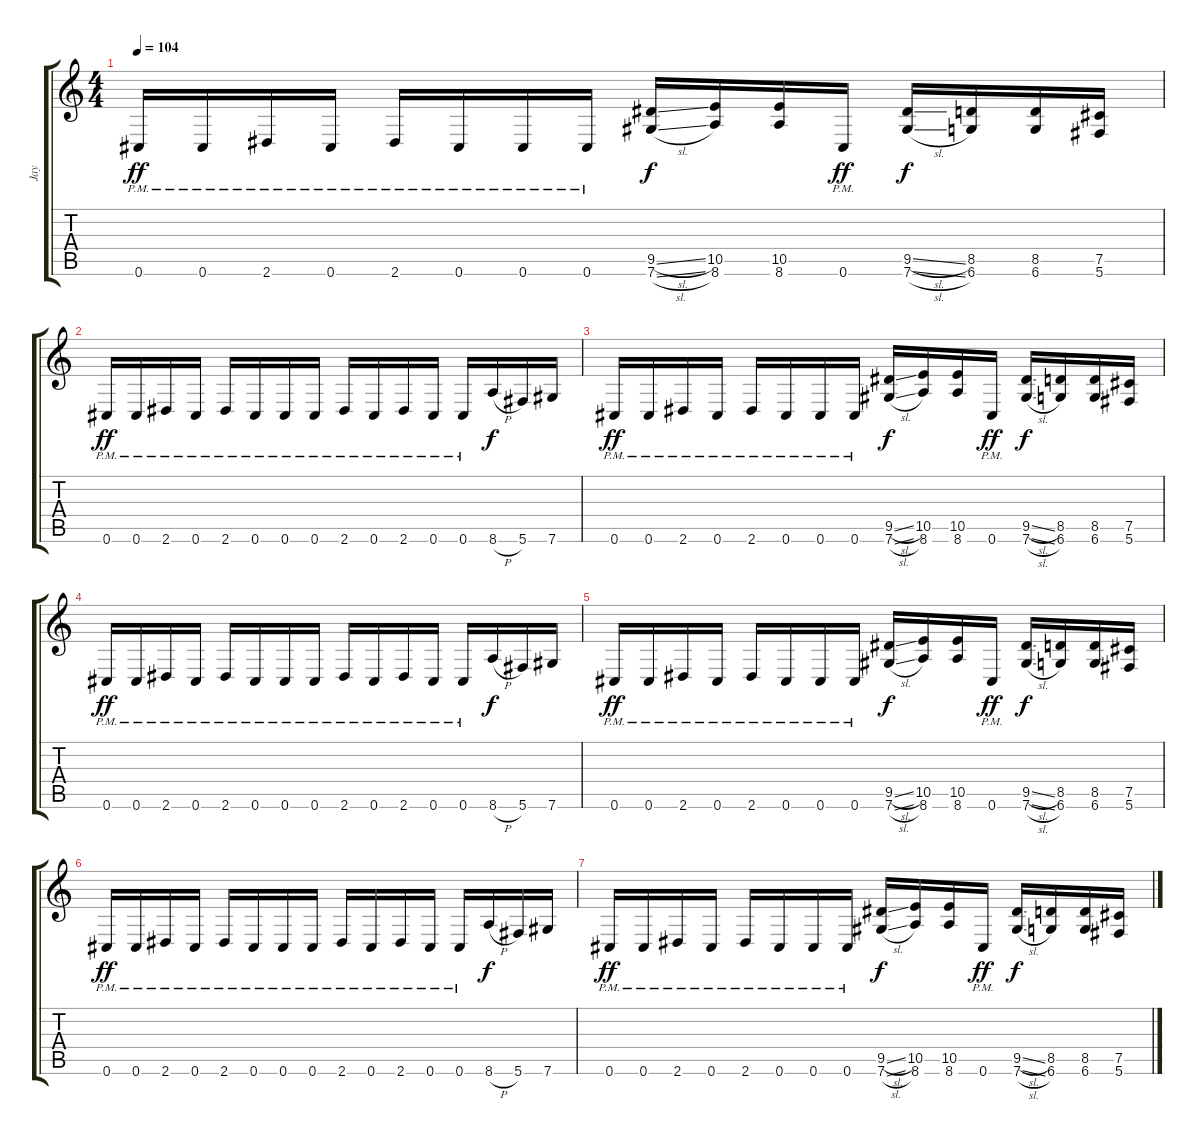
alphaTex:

\track ("Jay" "Jay") {instrument distortionguitar}
\staff {score tabs}
\tuning (Db4 Ab3 E3 B2 Gb2 Db2) {hide}
\ts (4 4)
\tempo 104
\clef g2
\ks c
0.6{pm}.16{dy ff} 0.6{pm}.16 2.6{pm}.16 0.6{pm}.16 2.6{pm}.16 0.6{pm}.16 0.6{pm}.16 0.6{pm}.16 (9.5{sl} 7.6{sl}).16{dy f} (10.5 8.6).16 (10.5 8.6).16 0.6{pm}.16{dy ff} (9.5{sl} 7.6{sl}).16{dy f} (8.5 6.6).16 (8.5 6.6).16 (7.5 5.6).16 |
0.6{pm}.16{dy ff} 0.6{pm}.16 2.6{pm}.16 0.6{pm}.16 2.6{pm}.16 0.6{pm}.16 0.6{pm}.16 0.6{pm}.16 2.6{pm}.16 0.6{pm}.16 2.6{pm}.16 0.6{pm}.16 0.6{pm}.16 8.6{h}.16{dy f} 5.6.16 7.6.16 |
0.6{pm}.16{dy ff} 0.6{pm}.16 2.6{pm}.16 0.6{pm}.16 2.6{pm}.16 0.6{pm}.16 0.6{pm}.16 0.6{pm}.16 (9.5{sl} 7.6{sl}).16{dy f} (10.5 8.6).16 (10.5 8.6).16 0.6{pm}.16{dy ff} (9.5{sl} 7.6{sl}).16{dy f} (8.5 6.6).16 (8.5 6.6).16 (7.5 5.6).16 |
0.6{pm}.16{dy ff} 0.6{pm}.16 2.6{pm}.16 0.6{pm}.16 2.6{pm}.16 0.6{pm}.16 0.6{pm}.16 0.6{pm}.16 2.6{pm}.16 0.6{pm}.16 2.6{pm}.16 0.6{pm}.16 0.6{pm}.16 8.6{h}.16{dy f} 5.6.16 7.6.16 |
0.6{pm}.16{dy ff} 0.6{pm}.16 2.6{pm}.16 0.6{pm}.16 2.6{pm}.16 0.6{pm}.16 0.6{pm}.16 0.6{pm}.16 (9.5{sl} 7.6{sl}).16{dy f} (10.5 8.6).16 (10.5 8.6).16 0.6{pm}.16{dy ff} (9.5{sl} 7.6{sl}).16{dy f} (8.5 6.6).16 (8.5 6.6).16 (7.5 5.6).16 |
0.6{pm}.16{dy ff} 0.6{pm}.16 2.6{pm}.16 0.6{pm}.16 2.6{pm}.16 0.6{pm}.16 0.6{pm}.16 0.6{pm}.16 2.6{pm}.16 0.6{pm}.16 2.6{pm}.16 0.6{pm}.16 0.6{pm}.16 8.6{h}.16{dy f} 5.6.16 7.6.16 |
0.6{pm}.16{dy ff} 0.6{pm}.16 2.6{pm}.16 0.6{pm}.16 2.6{pm}.16 0.6{pm}.16 0.6{pm}.16 0.6{pm}.16 (9.5{sl} 7.6{sl}).16{dy f} (10.5 8.6).16 (10.5 8.6).16 0.6{pm}.16{dy ff} (9.5{sl} 7.6{sl}).16{dy f} (8.5 6.6).16 (8.5 6.6).16 (7.5 5.6).16
